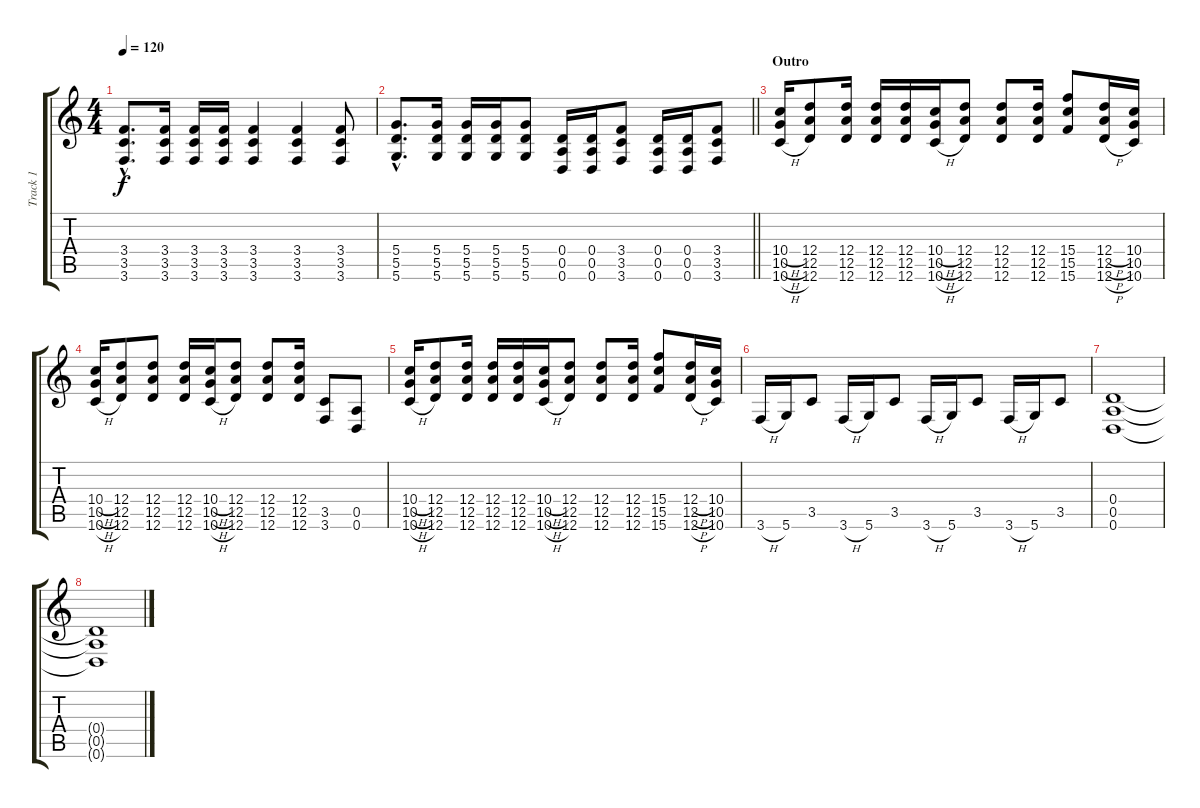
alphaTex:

\track ("Track 1" "Track 1") {instrument distortionguitar}
\staff {score tabs}
\tuning (E4 B3 G3 D3 A2 D2) {hide}
\ts (4 4)
\tempo 120
\clef g2
\ks c
(3.4{hac} 3.5{hac} 3.6{hac}).8{d dy f} (3.4 3.5 3.6).16 (3.4 3.5 3.6).16 (3.4 3.5 3.6).16 (3.4 3.5 3.6).4 (3.4 3.5 3.6).4 (3.4 3.5 3.6).8 |
\barLineRight lightlight
(5.4{hac} 5.5{hac} 5.6{hac}).8{d} (5.4 5.5 5.6).16 (5.4 5.5 5.6).16 (5.4 5.5 5.6).16 (5.4 5.5 5.6).8 (0.4 0.5 0.6).16 (0.4 0.5 0.6).16 (3.4 3.5 3.6).8 (0.4 0.5 0.6).16 (0.4 0.5 0.6).16 (3.4 3.5 3.6).8 |
\section ("" "Outro")
(10.4{h} 10.5{h} 10.6{h}).16 (12.4 12.5 12.6).8 (12.4 12.5 12.6).16 (12.4 12.5 12.6).16 (12.4 12.5 12.6).16 (10.4{h} 10.5{h} 10.6{h}).16 (12.4 12.5 12.6).8 (12.4 12.5 12.6).8 (12.4 12.5 12.6).16 (15.4 15.5 15.6).8 (12.4{h} 12.5{h} 12.6{h}).16 (10.4 10.5 10.6).16 |
(10.4{h} 10.5{h} 10.6{h}).16 (12.4 12.5 12.6).8 (12.4 12.5 12.6).8 (12.4 12.5 12.6).16 (10.4{h} 10.5{h} 10.6{h}).16 (12.4 12.5 12.6).8 (12.4 12.5 12.6).8 (12.4 12.5 12.6).16 (3.5 3.6).8 (0.5 0.6).8 |
(10.4{h} 10.5{h} 10.6{h}).16 (12.4 12.5 12.6).8 (12.4 12.5 12.6).16 (12.4 12.5 12.6).16 (12.4 12.5 12.6).16 (10.4{h} 10.5{h} 10.6{h}).16 (12.4 12.5 12.6).8 (12.4 12.5 12.6).8 (12.4 12.5 12.6).16 (15.4 15.5 15.6).8 (12.4{h} 12.5{h} 12.6{h}).16 (10.4 10.5 10.6).16 |
3.6{h}.16 5.6.16 3.5.8 3.6{h}.16 5.6.16 3.5.8 3.6{h}.16 5.6.16 3.5.8 3.6{h}.16 5.6.16 3.5.8 |
(0.4 0.5 0.6).1{volume 0} |
(0.4{t} 0.5{t} 0.6{t}).1
